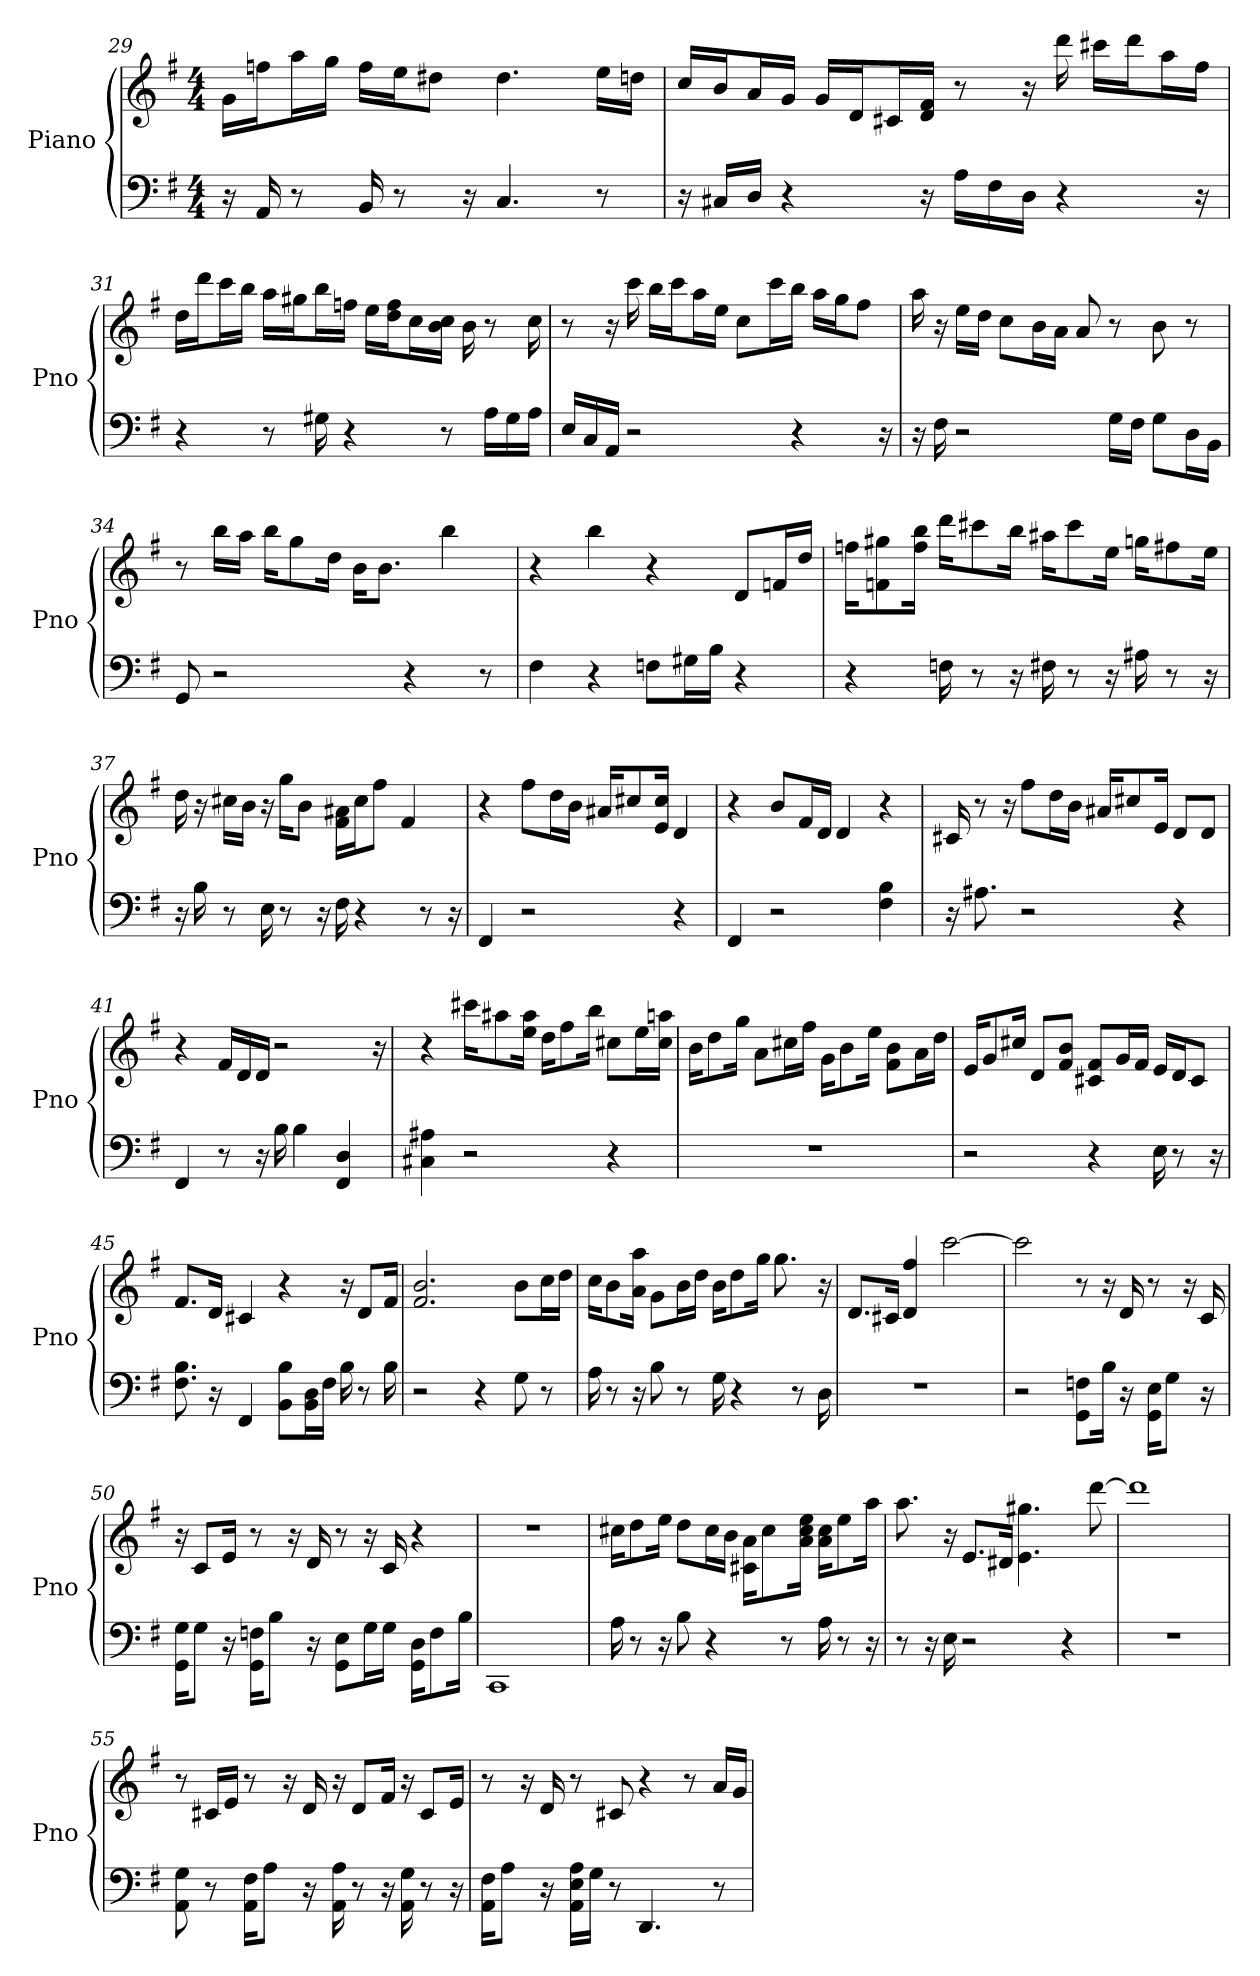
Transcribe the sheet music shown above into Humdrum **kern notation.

**kern	**kern
*part1	*part1
*staff2	*staff1
*I"Piano	*
*I'Pno	*
*clefF4	*clefG2
*k[f#]	*k[f#]
*G:	*G:
*M4/4	*M4/4
=29	=29
16r	16g\LL
16AA	16ff\J
8r	16aa\L
.	16gg\JJ
16BB	16ff\LL
8r	16ee\J
.	8dd#\J
16r	.
4.C	4.dd#
8r	16ee\LL
.	16dd\JJ
=30	=30
16r	16cc/LL
16C#/LL	16b/J
16D/JJ	16a/L
4r	16g/JJ
.	16g/LL
.	16d/J
.	16c#/L
16r	16d/ 16f#/JJ
16A\LL	8r
16F#\	.
16D\JJ	16r
4r	16ddd
.	16ccc#\LL
.	16ddd\J
.	16aa\L
16r	16ff#\JJ
=31	=31
4r	16dd\LL
.	16ddd\J
.	16ccc\L
.	16bb\JJ
8r	16aa\LL
.	16gg#\J
16G#	16bb\L
4r	16ff\JJ
.	16ee\LL
.	16dd\ 16ff\J
.	16cc\L
8r	16b\ 16cc\JJ
.	16b
16A\LL	8r
16G#\	.
16A\JJ	16cc
=32	=32
16E/LL	8r
16C/	.
16AA/JJ	16r
2r	16ccc
.	16bb\LL
.	16ccc\J
.	16aa\L
.	16ee\JJ
.	8cc\L
.	16ccc\L
4r	16bb\JJ
.	16aa\LL
.	16gg\J
.	8ff#\J
16r	.
=33	=33
16r	16aa
16F#	16r
2r	16ee\LL
.	16dd\JJ
.	8cc\L
.	16b\L
.	16a\JJ
.	8a
16G\LL	8r
16F#\JJ	.
8G\L	8b
16D\L	8r
16BB\JJ	.
=34	=34
8GG	8r
2r	16bb\LL
.	16aa\JJ
.	16bb\KL
.	8gg\
.	16dd\Jk
.	16b\KL
.	8.b\J
4r	.
.	4bb
8r	.
=35	=35
4F#	4r
4r	4bb
8F\L	4r
16G#\L	.
16B\JJ	.
4r	8d/L
.	16f/L
.	16dd/JJ
=36	=36
4r	16ff\KL
.	8gg#\ 8f\
.	16ff\ 16bb\Jk
16F	16ddd\KL
8r	8ccc#\
16r	16bb\Jk
16F#	16aa#\KL
8r	8ccc#\
16r	16ee\Jk
16A#	16gg\KL
8r	8ff#\
16r	16ee\Jk
=37	=37
16r	16dd
16B	16r
8r	16cc#\LL
.	16b\JJ
16E	16r
8r	16gg\KL
.	8b\J
16r	.
16F#	16a#\ 16f#\LL
4r	16cc#\J
.	8ff#\J
.	4f#
8r	.
16r	.
=38	=38
4FF#	4r
2r	8ff#\L
.	16dd\L
.	16b\JJ
.	16a#/KL
.	8cc#/
.	16cc#/ 16e/Jk
4r	4d
=39	=39
4FF#	4r
2r	8b/L
.	16f#/L
.	16d/JJ
.	4d
4B 4F#	4r
=40	=40
16r	16c#
8.A#	8r
.	16r
2r	8ff#\L
.	16dd\L
.	16b\JJ
.	16a#/KL
.	8cc#/
.	16e/Jk
4r	8d/L
.	8d/J
=41	=41
4FF#	4r
8r	16f#/LL
.	16d/
16r	16d/JJ
16B	2r
4B	.
4D 4FF#	.
.	16r
=42	=42
4A# 4C#	4r
2r	16ccc#\KL
.	8aa#\
.	16ee\ 16aa#\Jk
.	16dd\KL
.	8ff#\
.	16bb\Jk
4r	8cc#\L
.	16ee\L
.	16aa\ 16cc#\JJ
=43	=43
1r	16b\KL
.	8dd\
.	16gg\Jk
.	8a\L
.	16cc#\L
.	16ff#\JJ
.	16g\KL
.	8b\
.	16ee\Jk
.	8b\ 8f#\L
.	16a\L
.	16dd\JJ
=44	=44
2r	16e/KL
.	8g/
.	16cc#/Jk
.	8d/L
.	8f#/ 8b/J
4r	8c#/ 8f#/L
.	16g/L
.	16f#/JJ
16E	16e/LL
8r	16d/J
.	8c#/J
16r	.
=45	=45
8.F# 8.B	8.f#/L
16r	16d/Jk
4FF#	4c#
8B\ 8BB\L	4r
16D\ 16BB\L	.
16F#\JJ	.
16B	16r
8r	8d/L
16B	16f#/Jk
=46	=46
2r	2.b 2.f#
4r	.
8G	8b\L
8r	16cc\L
.	16dd\JJ
=47	=47
16A	16cc\KL
8r	8b\
16r	16aa\ 16a\Jk
8B	8g\L
8r	16b\L
.	16dd\JJ
16G	16b\KL
4r	8dd\
.	16gg\Jk
.	8.gg
8r	.
16D	16r
=48	=48
1r	8.d/L
.	16c#/Jk
.	4ff# 4d
.	[2ccc
=49	=49
2r	2ccc]
8F\ 8GG\L	8r
16B\Jk	16r
16r	16d
16E\ 16GG\KL	8r
8G\J	.
.	16r
16r	16c
=50	=50
16G\ 16GG\KL	16r
8G\J	8c/L
16r	16e/Jk
16GG\ 16F\KL	8r
8B\J	.
.	16r
16r	16d
8E\ 8GG\L	8r
16G\L	16r
16G\JJ	16c
16D\ 16GG\KL	4r
8F\	.
16B\Jk	.
=51	=51
1CC	1r
=52	=52
16A	16cc#\KL
8r	8dd\
16r	16ee\Jk
8B	8dd\L
4r	16cc#\L
.	16b\JJ
.	16a\ 16c#\KL
.	8cc#\
8r	.
.	16a\ 16ee\ 16cc#\Jk
16A	16a\ 16cc#\KL
8r	8ee\
16r	16aa\Jk
=53	=53
8r	8.aa
16r	.
16E	16r
2r	8.e/L
.	16d#/Jk
.	4.gg# 4.e
4r	.
.	[8ddd
=54	=54
1r	1ddd]
=55	=55
8G 8AA	8r
8r	16c#/LL
.	16e/JJ
16F#\ 16AA\KL	8r
8A\J	.
.	16r
16r	16d
16A 16AA	16r
8r	8d/L
16r	16f#/Jk
16G 16AA	16r
8r	8c#/L
16r	16e/Jk
=56	=56
16F#\ 16AA\KL	8r
8A\J	.
.	16r
16r	16d
16E\ 16A\ 16AA\LL	8r
16G\JJ	.
8r	8c#
4.DD	4r
.	8r
8r	16a/LL
.	16g/JJ
=	=
*-	*-
